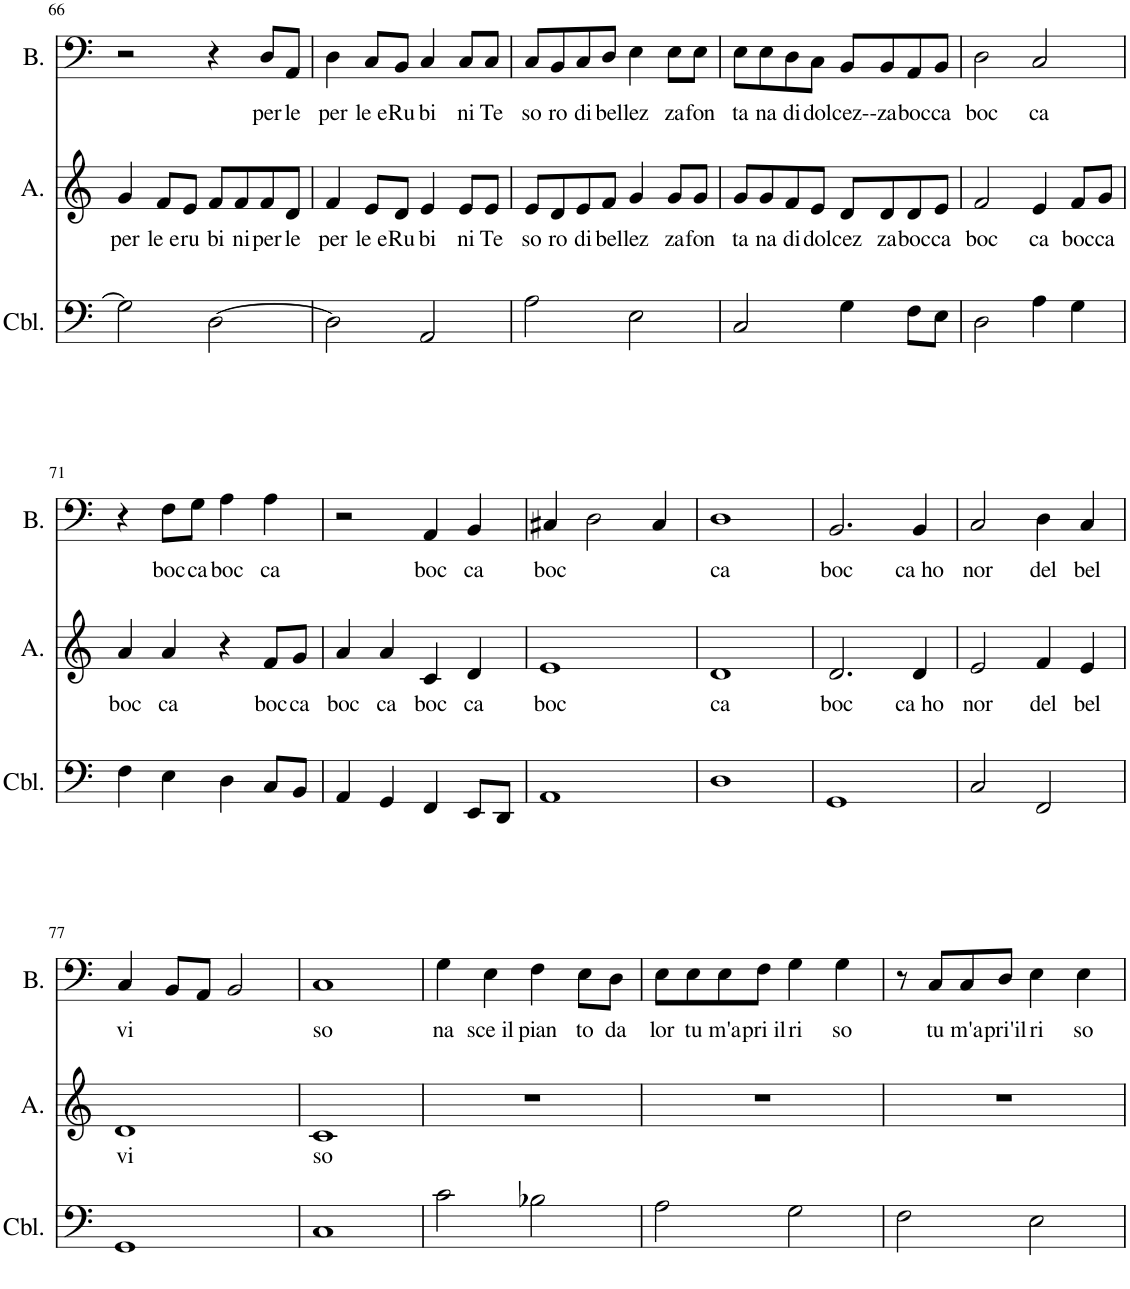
**kern	**kern	**text	**kern	**text
*part3	*part2	*part2	*part1	*part1
*staff3	*staff2	*staff2	*staff1	*staff1
*I"Cembalo	*I"Alt	*	*I"Bass	*
*I'Cbl.	*I'A.	*	*I'B.	*
!!LO:PB:g=z
*clefF4	*clefG2	*	*clefF4	*
*k[]	*k[]	*	*k[]	*
*M4/4	*M4/4	*	*M4/4	*
=66	=66	=66	=66	=66
!	!	!LO:LY:b	!	!
2G\]	4g/	per	2r	.
!	!	!LO:LY:b	!	!
.	8f/L	le e	.	.
!	!	!LO:LY:b	!	!
.	8e/J	ru	.	.
!	!	!LO:LY:b	!	!
[2D\	8f/L	bi	4r	.
!	!	!LO:LY:b	!	!
.	8f/	ni	.	.
!	!	!LO:LY:b	!	!LO:LY:b
.	8f/	per	8D/L	per
!	!	!LO:LY:b	!	!LO:LY:b
.	8d/J	le	8AA/J	le
=67	=67	=67	=67	=67
!	!	!LO:LY:b	!	!LO:LY:b
2D\]	4f/	per	4D\	per
!	!	!LO:LY:b	!	!LO:LY:b
.	8e/L	le e	8C/L	le e
!	!	!LO:LY:b	!	!LO:LY:b
.	8d/J	Ru	8BB/J	Ru
!	!	!LO:LY:b	!	!LO:LY:b
2AA/	4e/	bi	4C/	bi
!	!	!LO:LY:b	!	!LO:LY:b
.	8e/L	ni	8C/L	ni
!	!	!LO:LY:b	!	!LO:LY:b
.	8e/J	Te	8C/J	Te
=68	=68	=68	=68	=68
!	!	!LO:LY:b	!	!LO:LY:b
2A\	8e/L	so	8C/L	so
!	!	!LO:LY:b	!	!LO:LY:b
.	8d/	ro	8BB/	ro
!	!	!LO:LY:b	!	!LO:LY:b
.	8e/	di	8C/	di
!	!	!LO:LY:b	!	!LO:LY:b
.	8f/J	bel	8D/J	bel
!	!	!LO:LY:b	!	!LO:LY:b
2E\	4g/	lez	4E\	lez
!	!	!LO:LY:b	!	!LO:LY:b
.	8g/L	za	8E\L	za
!	!	!LO:LY:b	!	!LO:LY:b
.	8g/J	fon	8E\J	fon
=69	=69	=69	=69	=69
!	!	!LO:LY:b	!	!LO:LY:b
2C/	8g/L	ta	8E\L	ta
!	!	!LO:LY:b	!	!LO:LY:b
.	8g/	na	8E\	na
!	!	!LO:LY:b	!	!LO:LY:b
.	8f/	di	8D\	di
!	!	!LO:LY:b	!	!LO:LY:b
.	8e/J	dol	8C\J	dol
!	!	!LO:LY:b	!	!LO:LY:b
4G\	8d/L	cez	8BB/L	cez
!	!	!LO:LY:b	!	!LO:LY:b
.	8d/	za	8BB/	--za
!	!	!LO:LY:b	!	!LO:LY:b
8F\L	8d/	boc	8AA/	boc
!	!	!LO:LY:b	!	!LO:LY:b
8E\J	8e/J	ca	8BB/J	ca
=70	=70	=70	=70	=70
!	!	!LO:LY:b	!	!LO:LY:b
2D\	2f/	boc	2D\	boc
!	!	!LO:LY:b	!	!LO:LY:b
4A\	4e/	ca	2C/	ca
!	!	!LO:LY:b	!	!
4G\	8f/L	boc	.	.
!	!	!LO:LY:b	!	!
.	8g/J	ca	.	.
!!LO:LB:g=z
=71	=71	=71	=71	=71
!	!	!LO:LY:b	!	!
4F\	4a/	boc	4r	.
!	!	!LO:LY:b	!	!LO:LY:b
4E\	4a/	ca	8F\L	boc
!	!	!	!	!LO:LY:b
.	.	.	8G\J	ca
!	!	!	!	!LO:LY:b
4D\	4r	.	4A\	boc
!	!	!LO:LY:b	!	!LO:LY:b
8C/L	8f/L	boc	4A\	ca
!	!	!LO:LY:b	!	!
8BB/J	8g/J	ca	.	.
=72	=72	=72	=72	=72
!	!	!LO:LY:b	!	!
4AA/	4a/	boc	2r	.
!	!	!LO:LY:b	!	!
4GG/	4a/	ca	.	.
!	!	!LO:LY:b	!	!LO:LY:b
4FF/	4c/	boc	4AA/	boc
!	!	!LO:LY:b	!	!LO:LY:b
8EE/L	4d/	ca	4BB/	ca
8DD/J	.	.	.	.
=73	=73	=73	=73	=73
!	!	!LO:LY:b	!	!LO:LY:b
1AA	1e	boc	4C#X/	boc
.	.	.	2D\	.
.	.	.	4C#/	.
=74	=74	=74	=74	=74
!	!	!LO:LY:b	!	!LO:LY:b
1D	1d	ca	1D	ca
=75	=75	=75	=75	=75
!	!	!LO:LY:b	!	!LO:LY:b
1GG	2.d/	boc	2.BB/	boc
!	!	!LO:LY:b	!	!LO:LY:b
.	4d/	ca ho	4BB/	ca ho
=76	=76	=76	=76	=76
!	!	!LO:LY:b	!	!LO:LY:b
2C/	2e/	nor	2C/	nor
!	!	!LO:LY:b	!	!LO:LY:b
2FF/	4f/	del	4D\	del
!	!	!LO:LY:b	!	!LO:LY:b
.	4e/	bel	4C/	bel
!!LO:LB:g=z
=77	=77	=77	=77	=77
!	!	!LO:LY:b	!	!LO:LY:b
1GG	1d	vi	4C/	vi
.	.	.	8BB/L	.
.	.	.	8AA/J	.
.	.	.	2BB/	.
=78	=78	=78	=78	=78
!	!	!LO:LY:b	!	!LO:LY:b
1C	1c	so	1C	so
=79	=79	=79	=79	=79
!	!	!	!	!LO:LY:b
2c\	1r	.	4G\	na
!	!	!	!	!LO:LY:b
.	.	.	4E\	sce il
!	!	!	!	!LO:LY:b
2B-X\	.	.	4F\	pian
!	!	!	!	!LO:LY:b
.	.	.	8E\L	to
!	!	!	!	!LO:LY:b
.	.	.	8D\J	da
=80	=80	=80	=80	=80
!	!	!	!	!LO:LY:b
2A\	1r	.	8E\L	lor
!	!	!	!	!LO:LY:b
.	.	.	8E\	tu
!	!	!	!	!LO:LY:b
.	.	.	8E\	m'a
!	!	!	!	!LO:LY:b
.	.	.	8F\J	pri il
!	!	!	!	!LO:LY:b
2G\	.	.	4G\	ri
!	!	!	!	!LO:LY:b
.	.	.	4G\	so
=81	=81	=81	=81	=81
2F\	1r	.	8r	.
!	!	!	!	!LO:LY:b
.	.	.	8C/L	tu
!	!	!	!	!LO:LY:b
.	.	.	8C/	m'a
!	!	!	!	!LO:LY:b
.	.	.	8D/J	pri'il
!	!	!	!	!LO:LY:b
2E\	.	.	4E\	ri
!	!	!	!	!LO:LY:b
.	.	.	4E\	so
=	=	=	=	=
*-	*-	*-	*-	*-
